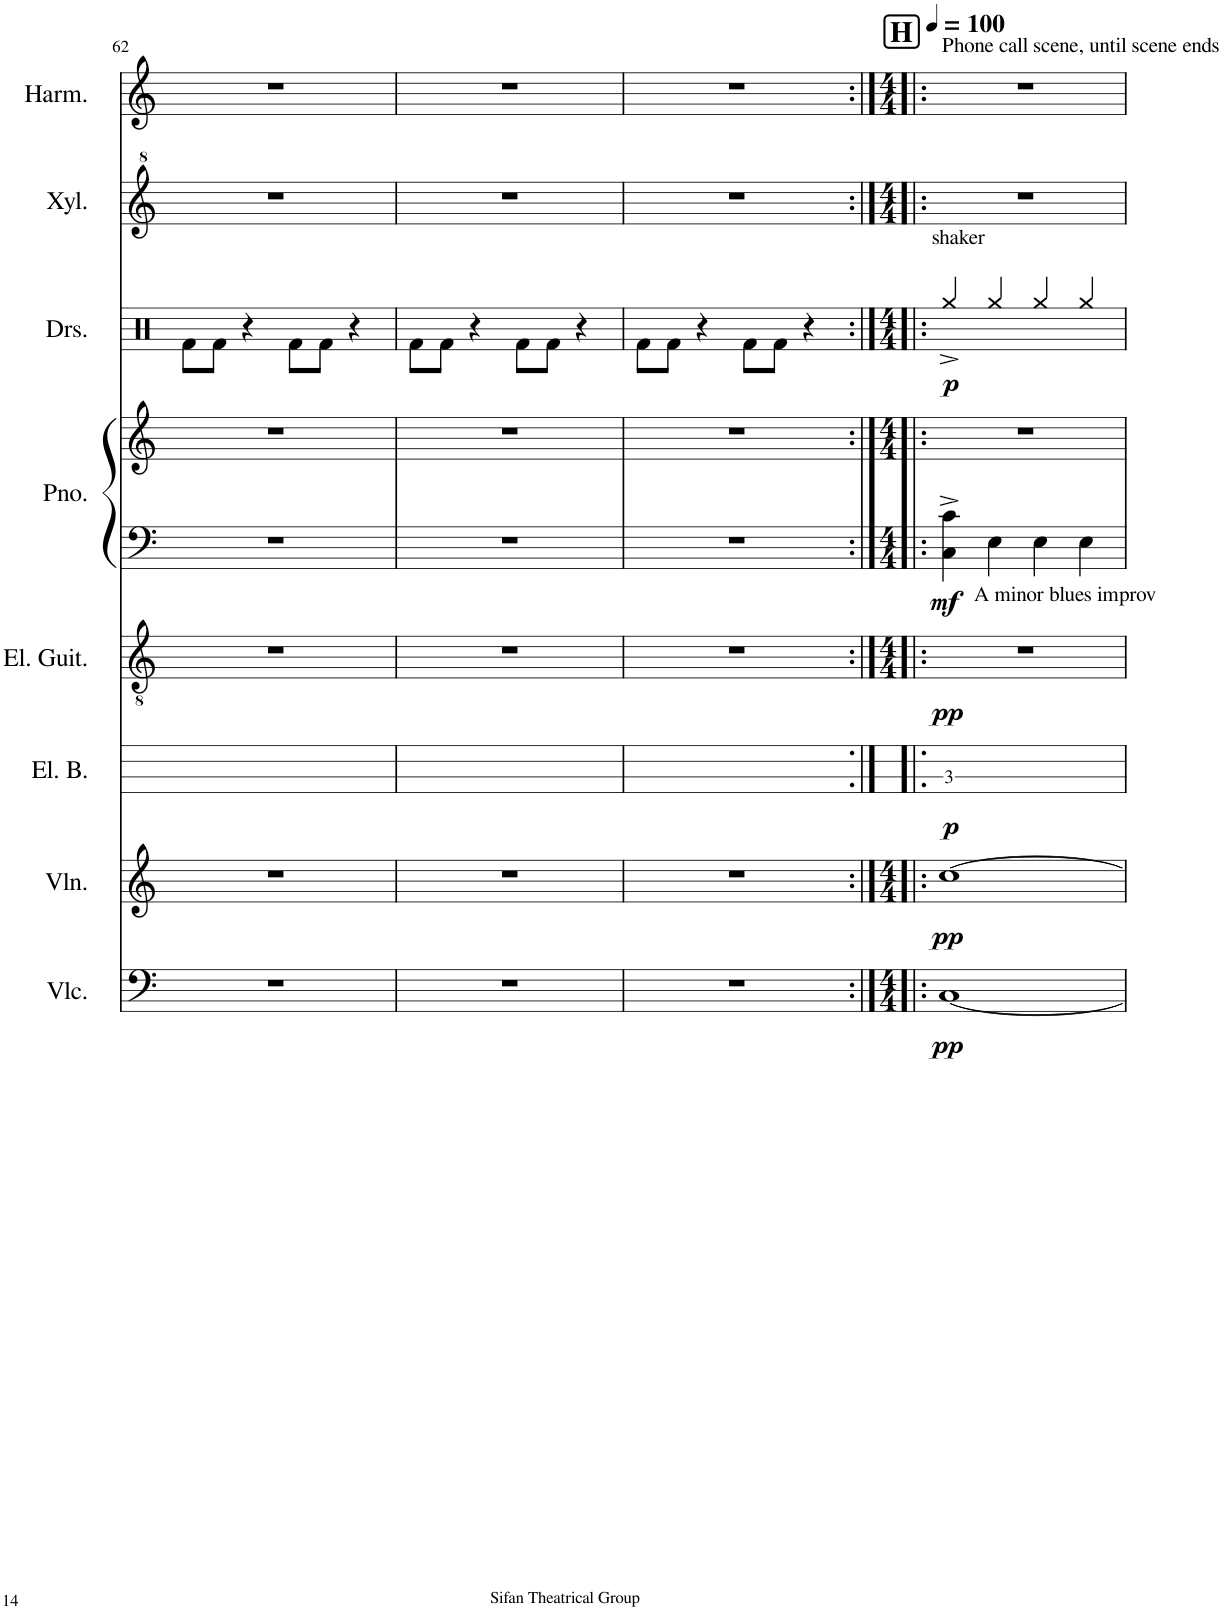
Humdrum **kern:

**kern	**dynam	**kern	**dynam	**kern	**dynam	**kern	**dynam	**kern	**kern	**dynam	**kern	**dynam	**kern	**kern
*part8	*part8	*part7	*part7	*part6	*part6	*part5	*part5	*part4	*part4	*part4	*part3	*part3	*part2	*part1
*staff9	*staff9	*staff8	*staff8	*staff7	*staff7	*staff6	*staff6	*staff5	*staff4	*staff4/5	*staff3	*staff3	*staff2	*staff1
*I"Violoncello	*	*I"Violin	*	*I"Electric Bass	*	*I"Electric Guitar	*	*I"Piano	*	*	*I"Drumset	*	*I"Xylophone	*I"Harmonica
*I'Vlc.	*	*I'Vln.	*	*I'El. B.	*	*I'El. Guit.	*	*I'Pno.	*	*	*I'Drs.	*	*I'Xyl.	*I'Harm.
!!LO:PB:g=z
*clefF4	*	*clefG2	*	*	*	*clefGv2	*	*clefF4	*clefG2	*	*clefX	*	*clefG^2	*clefG2
*k[]	*	*k[]	*	*k[]	*	*k[]	*	*k[]	*k[]	*	*k[]	*	*k[]	*k[]
*M4/4	*	*M4/4	*	*M4/4	*	*M4/4	*	*M4/4	*M4/4	*	*M4/4	*	*M4/4	*M4/4
=62	=62	=62	=62	=62	=62	=62	=62	=62	=62	=62	=62	=62	=62	=62
1r	.	1r	.	1r	.	1r	.	1r	1r	.	8Rf\L	.	1r	1r
.	.	.	.	.	.	.	.	.	.	.	8Rf\J	.	.	.
.	.	.	.	.	.	.	.	.	.	.	4r	.	.	.
.	.	.	.	.	.	.	.	.	.	.	8Rf\L	.	.	.
.	.	.	.	.	.	.	.	.	.	.	8Rf\J	.	.	.
.	.	.	.	.	.	.	.	.	.	.	4r	.	.	.
=63	=63	=63	=63	=63	=63	=63	=63	=63	=63	=63	=63	=63	=63	=63
1r	.	1r	.	1r	.	1r	.	1r	1r	.	8Rf\L	.	1r	1r
.	.	.	.	.	.	.	.	.	.	.	8Rf\J	.	.	.
.	.	.	.	.	.	.	.	.	.	.	4r	.	.	.
.	.	.	.	.	.	.	.	.	.	.	8Rf\L	.	.	.
.	.	.	.	.	.	.	.	.	.	.	8Rf\J	.	.	.
.	.	.	.	.	.	.	.	.	.	.	4r	.	.	.
=64	=64	=64	=64	=64	=64	=64	=64	=64	=64	=64	=64	=64	=64	=64
1r	.	1r	.	1r	.	1r	.	1r	1r	.	8Rf\L	.	1r	1r
.	.	.	.	.	.	.	.	.	.	.	8Rf\J	.	.	.
.	.	.	.	.	.	.	.	.	.	.	4r	.	.	.
.	.	.	.	.	.	.	.	.	.	.	8Rf\L	.	.	.
.	.	.	.	.	.	.	.	.	.	.	8Rf\J	.	.	.
.	.	.	.	.	.	.	.	.	.	.	4r	.	.	.
=65:|!|:	=65:|!|:	=65:|!|:	=65:|!|:	=65:|!|:	=65:|!|:	=65:|!|:	=65:|!|:	=65:|!|:	=65:|!|:	=65:|!|:	=65:|!|:	=65:|!|:	=65:|!|:	=65:|!|:
!!LO:REH:place=s1:a:B:cj:fs=14:t=H
*M4/4	*	*M4/4	*	*M4/4	*	*M4/4	*	*M4/4	*M4/4	*	*M4/4	*	*M4/4	*M4/4
*	*	*	*	*	*	*	*	*	*	*	*	*	*	*MM100
!	!	!	!	!	!	!	!	!	!	!	!	!	!	!LO:TX:a:t=Phone call scene, until scene ends
!	!	!	!	!	!	!	!	!	!	!	!LO:TX:a:t=shaker	!	!	!
!	!	!	!	!	!	!LO:TX:a:t=A minor blues improv	!	!	!	!	!	!	!	!
!	!LO:DY:b	!	!LO:DY:b	!	!LO:DY:b	!	!LO:DY:b	!	!	!LO:DY:b=2	!	!LO:DY:b	!	!
[1C	pp	[1cc	pp	1CC	p	1r	pp	4C\^ 4c\^	1r	mf	4Rgg^/	p	1r	1r
.	.	.	.	.	.	.	.	4E\	.	.	4Rgg/	.	.	.
.	.	.	.	.	.	.	.	4E\	.	.	4Rgg/	.	.	.
.	.	.	.	.	.	.	.	4E\	.	.	4Rgg/	.	.	.
=	=	=	=	=	=	=	=	=	=	=	=	=	=	=
*-	*-	*-	*-	*-	*-	*-	*-	*-	*-	*-	*-	*-	*-	*-
